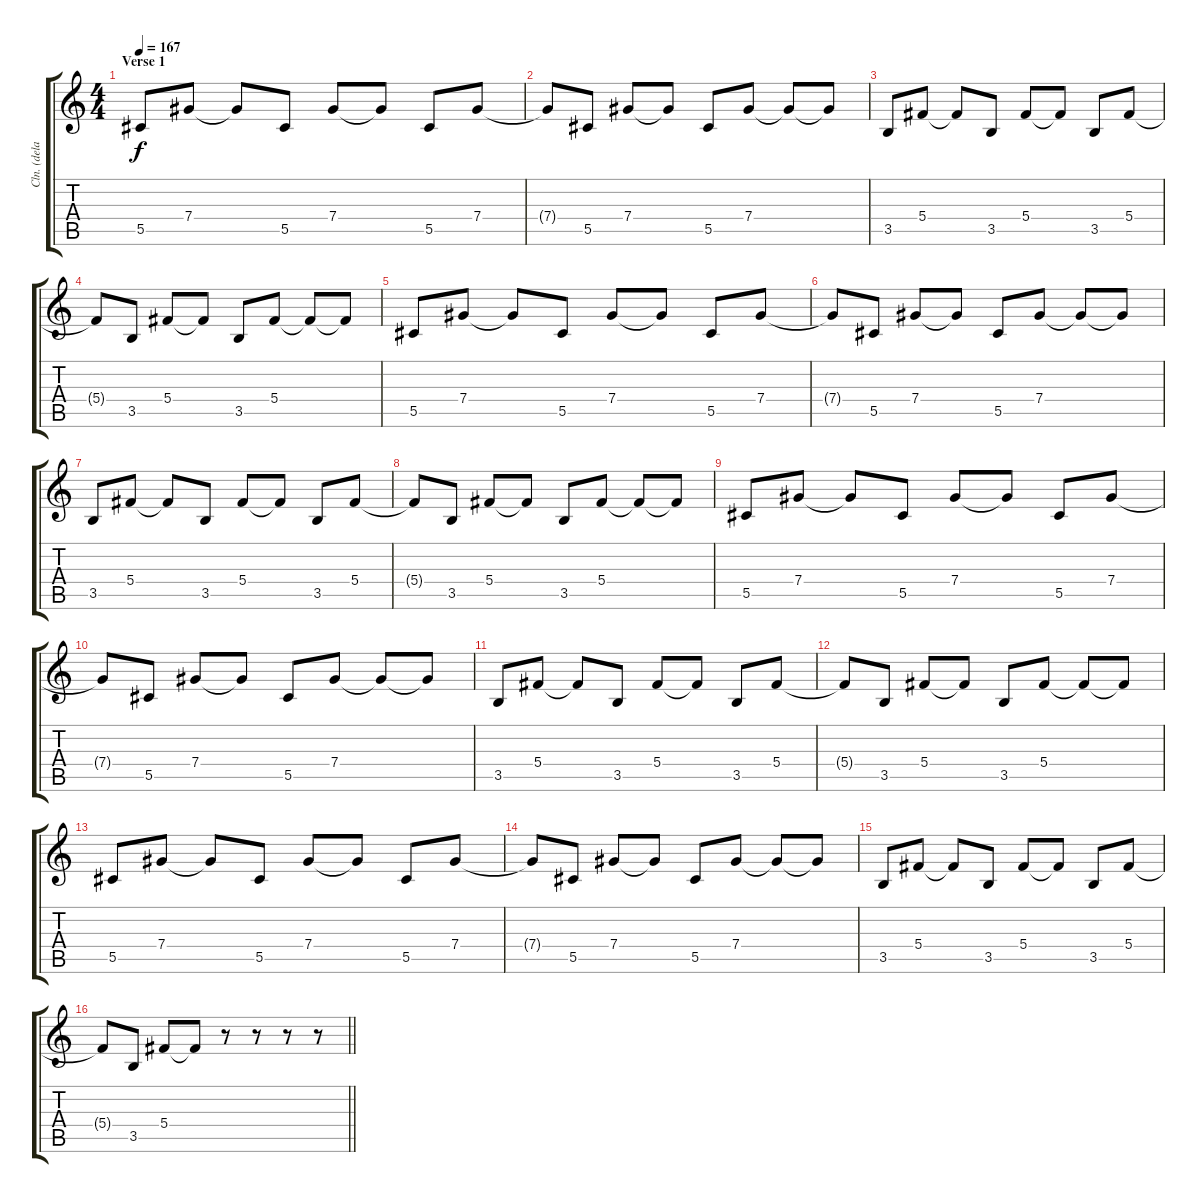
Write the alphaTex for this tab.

\track ("Cln. (delayed) Rhytm Guitar [L]" "Cln. (dela") {instrument electricguitarclean}
\staff {score tabs}
\tuning (Eb4 Bb3 Gb3 Db3 Ab2 Db2) {hide}
\ts (4 4)
\section ("" "Verse 1")
\tempo 167
\clef g2
\ks c
5.5.8{dy f} 7.4.8 7.4{t}.8 5.5.8 7.4.8 7.4{t}.8 5.5.8 7.4.8 |
7.4{t}.8 5.5.8 7.4.8 7.4{t}.8 5.5.8 7.4.8 7.4{t}.8 7.4{t}.8 |
3.5.8 5.4.8 5.4{t}.8 3.5.8 5.4.8 5.4{t}.8 3.5.8 5.4.8 |
5.4{t}.8 3.5.8 5.4.8 5.4{t}.8 3.5.8 5.4.8 5.4{t}.8 5.4{t}.8 |
5.5.8 7.4.8 7.4{t}.8 5.5.8 7.4.8 7.4{t}.8 5.5.8 7.4.8 |
7.4{t}.8 5.5.8 7.4.8 7.4{t}.8 5.5.8 7.4.8 7.4{t}.8 7.4{t}.8 |
3.5.8 5.4.8 5.4{t}.8 3.5.8 5.4.8 5.4{t}.8 3.5.8 5.4.8 |
5.4{t}.8 3.5.8 5.4.8 5.4{t}.8 3.5.8 5.4.8 5.4{t}.8 5.4{t}.8 |
5.5.8 7.4.8 7.4{t}.8 5.5.8 7.4.8 7.4{t}.8 5.5.8 7.4.8 |
7.4{t}.8 5.5.8 7.4.8 7.4{t}.8 5.5.8 7.4.8 7.4{t}.8 7.4{t}.8 |
3.5.8 5.4.8 5.4{t}.8 3.5.8 5.4.8 5.4{t}.8 3.5.8 5.4.8 |
5.4{t}.8 3.5.8 5.4.8 5.4{t}.8 3.5.8 5.4.8 5.4{t}.8 5.4{t}.8 |
5.5.8 7.4.8 7.4{t}.8 5.5.8 7.4.8 7.4{t}.8 5.5.8 7.4.8 |
7.4{t}.8 5.5.8 7.4.8 7.4{t}.8 5.5.8 7.4.8 7.4{t}.8 7.4{t}.8 |
3.5.8 5.4.8 5.4{t}.8 3.5.8 5.4.8 5.4{t}.8 3.5.8 5.4.8 |
\barLineRight lightlight
5.4{t}.8 3.5.8 5.4.8 5.4{t}.8 r.8 r.8 r.8 r.8
